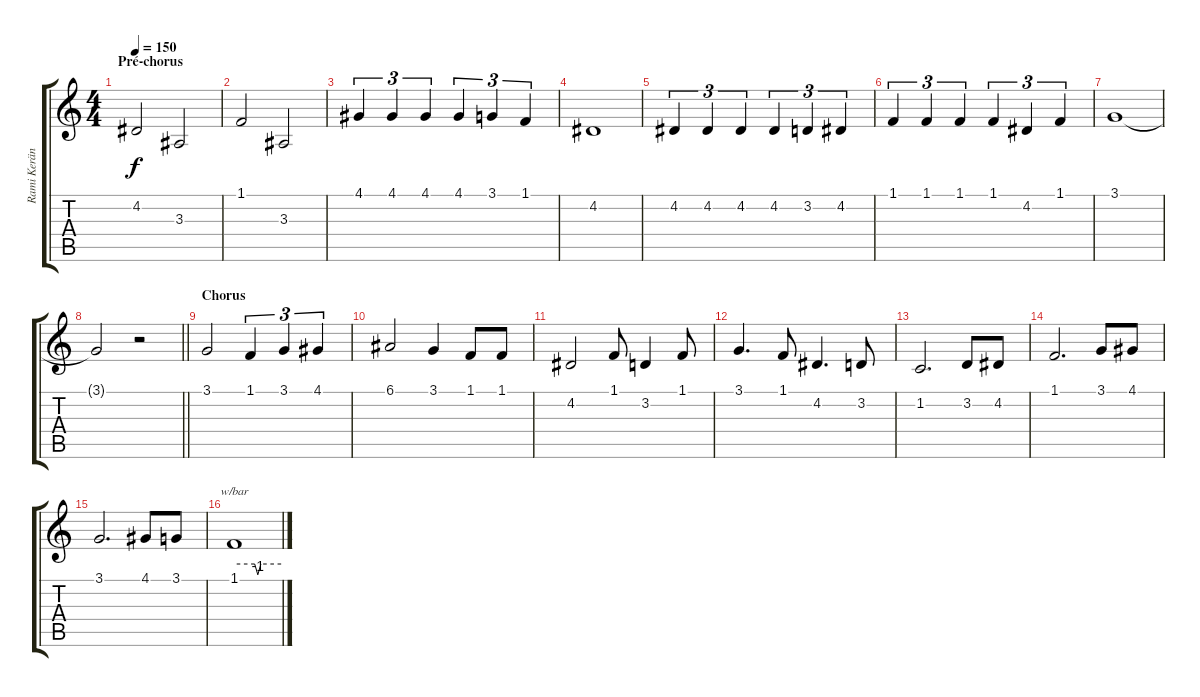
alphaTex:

\track ("Rami Keränen" "Rami Kerän") {instrument lead6voice}
\staff {score tabs}
\tuning (E4 B3 G3 D3 A2 E2) {hide}
\ts (4 4)
\section ("" "Pré-chorus")
\tempo 150
\clef g2
\ks c
4.2.2{dy f} 3.3.2 |
1.1.2 3.3.2 |
4.1.4{tu (3 2)} 4.1.4{tu (3 2)} 4.1.4{tu (3 2)} 4.1.4{tu (3 2)} 3.1.4{tu (3 2)} 1.1.4{tu (3 2)} |
4.2.1 |
4.2.4{tu (3 2)} 4.2.4{tu (3 2)} 4.2.4{tu (3 2)} 4.2.4{tu (3 2)} 3.2.4{tu (3 2)} 4.2.4{tu (3 2)} |
1.1.4{tu (3 2)} 1.1.4{tu (3 2)} 1.1.4{tu (3 2)} 1.1.4{tu (3 2)} 4.2.4{tu (3 2)} 1.1.4{tu (3 2)} |
3.1.1 |
\barLineRight lightlight
3.1{t}.2 r.2 |
\section ("" "Chorus")
3.1.2 1.1.4{tu (3 2)} 3.1.4{tu (3 2)} 4.1.4{tu (3 2)} |
6.1.2 3.1.4 1.1.8 1.1.8 |
4.2.2 1.1.8 3.2.4 1.1.8 |
3.1.4{d} 1.1.8 4.2.4{d} 3.2.8 |
1.2.2{d} 3.2.8 4.2.8 |
1.1.2{d} 3.1.8 4.1.8 |
3.1.2{d} 4.1.8 3.1.8 |
1.1.1{tbe (custom default 0 0 26 0 30 -4 34 0 60 0)}
